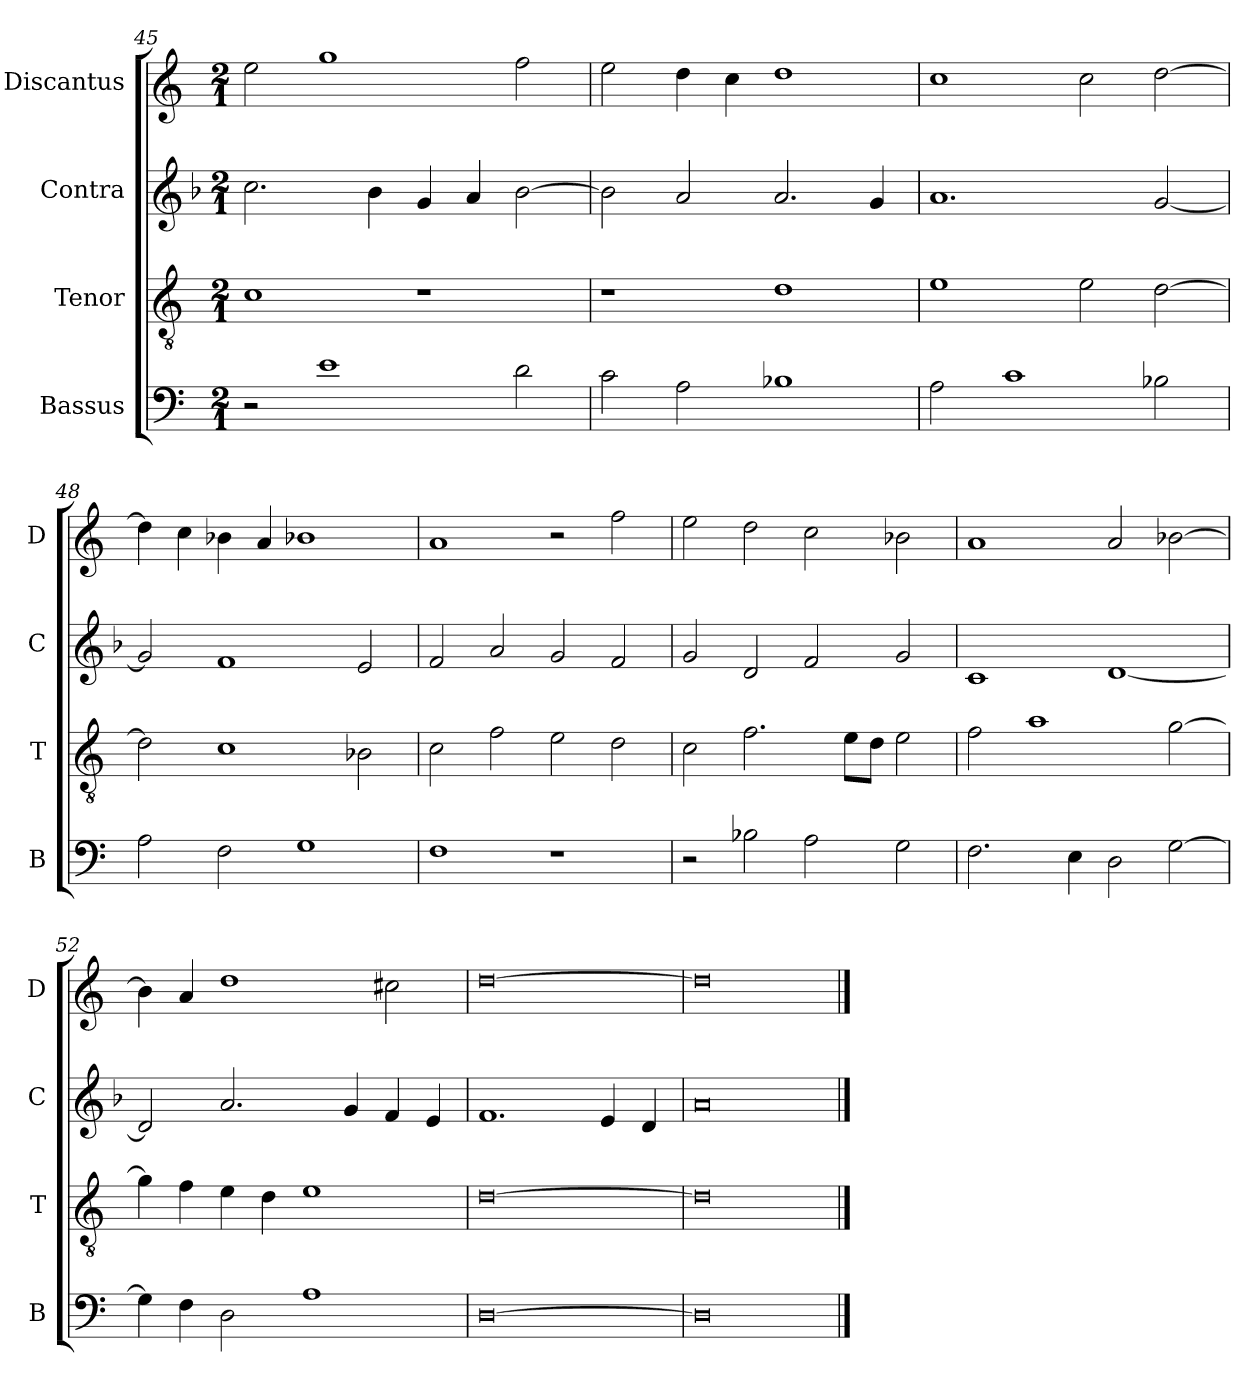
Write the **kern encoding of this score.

**kern	**kern	**kern	**kern
*part4	*part3	*part2	*part1
*staff4	*staff3	*staff2	*staff1
*I"Bassus	*I"Tenor	*I"Contra	*I"Discantus
*I'B	*I'T	*I'C	*I'D
*clefF4	*clefGv2	*clefG2	*clefG2
*k[]	*k[]	*k[b-]	*k[]
*M2/1	*M2/1	*M2/1	*M2/1
=45	=45	=45	=45
2r	1c	2.cc\	2ee\
1e	.	.	1gg
.	.	4b-\	.
.	1r	4g/	.
.	.	4a/	.
2d\	.	[2b-\	2ff\
=46	=46	=46	=46
2c\	1r	2b-\]	2ee\
2A\	.	2a/	4dd\
.	.	.	4cc\
1B-X	1d	2.a/	1dd
.	.	4g/	.
=47	=47	=47	=47
2A\	1e	1.a	1cc
1c	.	.	.
.	2e\	.	2cc\
2B-X\	[2d\	[2g/	[2dd\
=48	=48	=48	=48
2A\	2d\]	2g/]	4dd\]
.	.	.	4cc\
2F\	1c	1f	4b-X\
.	.	.	4a/
1G	.	.	1b-X
.	2B-X\	2e/	.
=49	=49	=49	=49
1F	2c\	2f/	1a
.	2f\	2a/	.
1r	2e\	2g/	2r
.	2d\	2f/	2ff\
=50	=50	=50	=50
2r	2c\	2g/	2ee\
2B-X\	2.f\	2d/	2dd\
2A\	.	2f/	2cc\
.	8e\L	.	.
.	8d\J	.	.
2G\	2e\	2g/	2b-X\
=51	=51	=51	=51
2.F\	2f\	1c	1a
.	1a	.	.
4E\	.	.	.
2D\	.	[1d	2a/
[2G\	[2g\	.	[2b-X\
=52	=52	=52	=52
4G\]	4g\]	2d/]	4b-\]
4F\	4f\	.	4a/
2D\	4e\	2.a/	1dd
.	4d\	.	.
1A	1e	.	.
.	.	4g/	.
.	.	4f/	2cc#X\
.	.	4e/	.
=53	=53	=53	=53
[0D	[0d	1.f	[0dd
.	.	4e/	.
.	.	4d/	.
=54	=54	=54	=54
0D]	0d]	0a	0dd]
==	==	==	==
*-	*-	*-	*-
